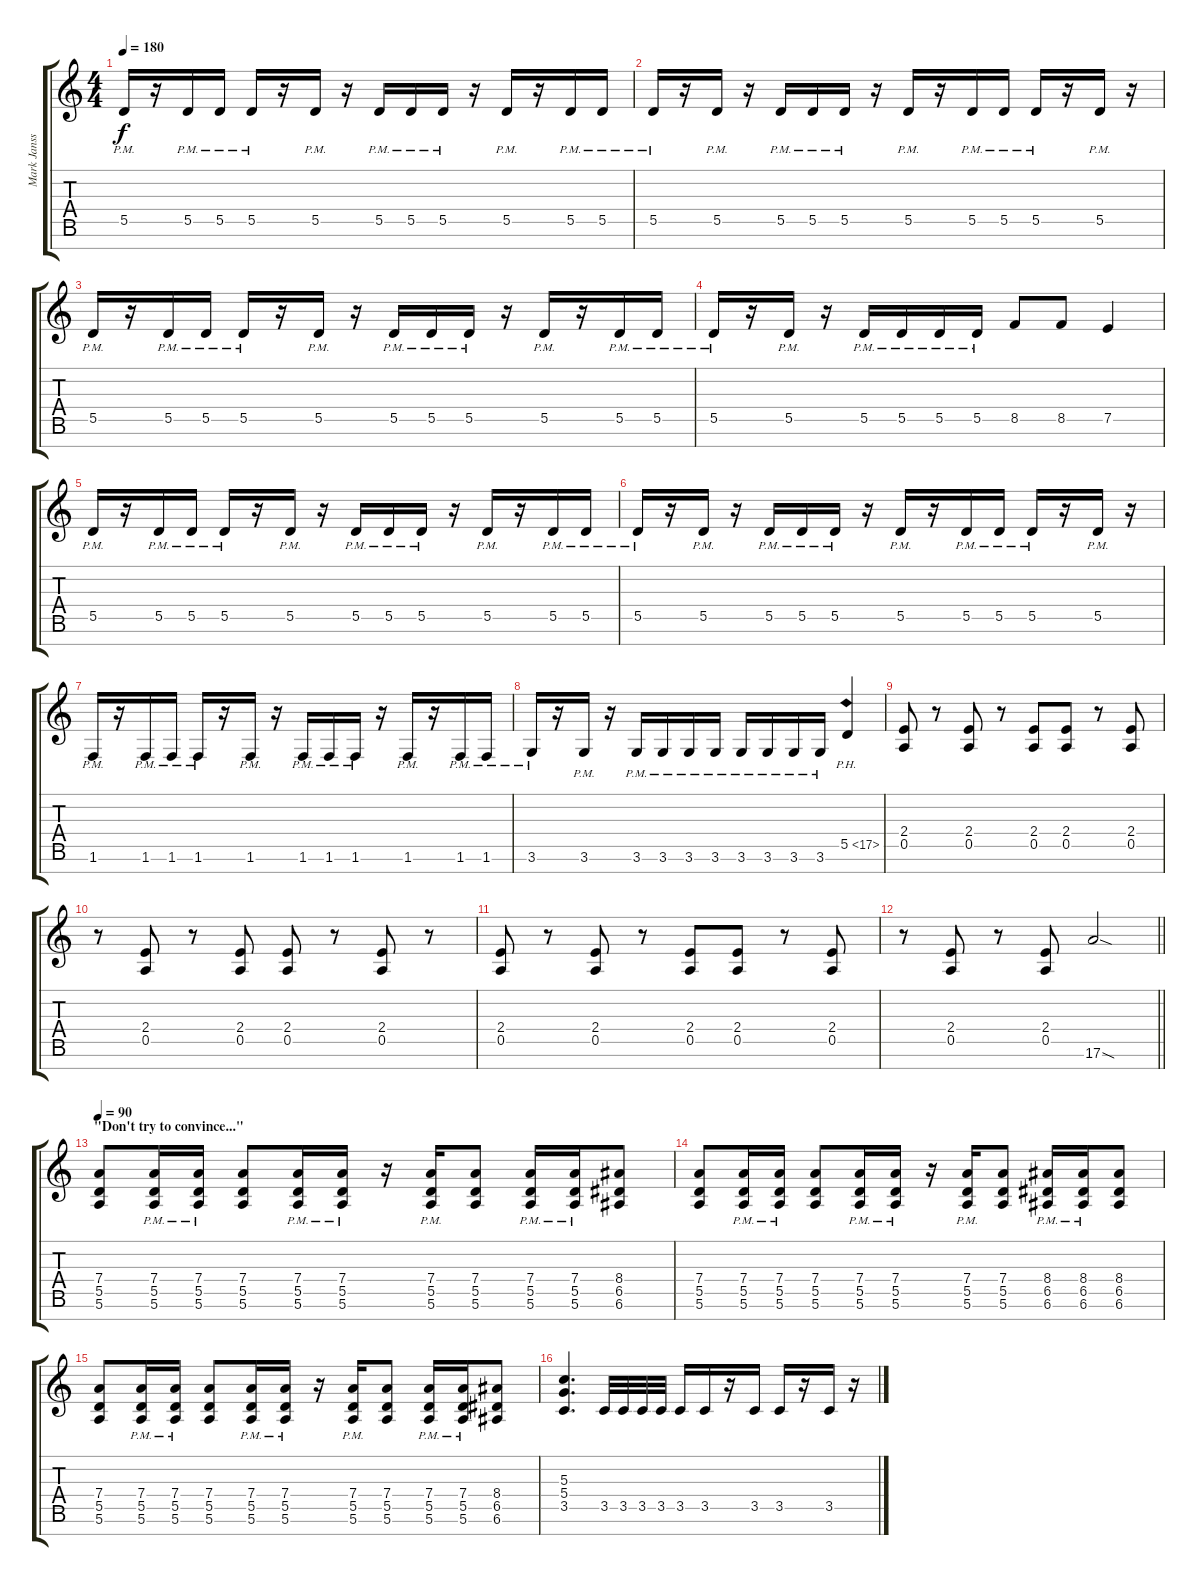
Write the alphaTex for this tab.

\track ("Mark Janssen" "Mark Janss") {instrument distortionguitar}
\staff {score tabs}
\tuning (E4 B3 G3 D3 A2 E2 B1) {hide}
\ts (4 4)
\tempo 180
\clef g2
\ks c
5.5{pm}.16{dy f} r.16 5.5{pm}.16 5.5{pm}.16 5.5{pm}.16 r.16 5.5{pm}.16 r.16 5.5{pm}.16 5.5{pm}.16 5.5{pm}.16 r.16 5.5{pm}.16 r.16 5.5{pm}.16 5.5{pm}.16 |
5.5{pm}.16 r.16 5.5{pm}.16 r.16 5.5{pm}.16 5.5{pm}.16 5.5{pm}.16 r.16 5.5{pm}.16 r.16 5.5{pm}.16 5.5{pm}.16 5.5{pm}.16 r.16 5.5{pm}.16 r.16 |
5.5{pm}.16 r.16 5.5{pm}.16 5.5{pm}.16 5.5{pm}.16 r.16 5.5{pm}.16 r.16 5.5{pm}.16 5.5{pm}.16 5.5{pm}.16 r.16 5.5{pm}.16 r.16 5.5{pm}.16 5.5{pm}.16 |
5.5{pm}.16 r.16 5.5{pm}.16 r.16 5.5{pm}.16 5.5{pm}.16 5.5{pm}.16 5.5{pm}.16 8.5.8 8.5.8 7.5.4 |
5.5{pm}.16 r.16 5.5{pm}.16 5.5{pm}.16 5.5{pm}.16 r.16 5.5{pm}.16 r.16 5.5{pm}.16 5.5{pm}.16 5.5{pm}.16 r.16 5.5{pm}.16 r.16 5.5{pm}.16 5.5{pm}.16 |
5.5{pm}.16 r.16 5.5{pm}.16 r.16 5.5{pm}.16 5.5{pm}.16 5.5{pm}.16 r.16 5.5{pm}.16 r.16 5.5{pm}.16 5.5{pm}.16 5.5{pm}.16 r.16 5.5{pm}.16 r.16 |
1.6{pm}.16 r.16 1.6{pm}.16 1.6{pm}.16 1.6{pm}.16 r.16 1.6{pm}.16 r.16 1.6{pm}.16 1.6{pm}.16 1.6{pm}.16 r.16 1.6{pm}.16 r.16 1.6{pm}.16 1.6{pm}.16 |
3.6{pm}.16 r.16 3.6{pm}.16 r.16 3.6{pm}.16 3.6{pm}.16 3.6{pm}.16 3.6{pm}.16 3.6{pm}.16 3.6{pm}.16 3.6{pm}.16 3.6{pm}.16 5.5{ph 12}.4 |
(2.4 0.5).8 r.8 (2.4 0.5).8 r.8 (2.4 0.5).8 (2.4 0.5).8 r.8 (2.4 0.5).8 |
r.8 (2.4 0.5).8 r.8 (2.4 0.5).8 (2.4 0.5).8 r.8 (2.4 0.5).8 r.8 |
(2.4 0.5).8 r.8 (2.4 0.5).8 r.8 (2.4 0.5).8 (2.4 0.5).8 r.8 (2.4 0.5).8 |
\barLineRight lightlight
r.8 (2.4 0.5).8 r.8 (2.4 0.5).8 17.6{sod}.2 |
\section ("" "\"Don't try to convince...\"")
\tempo 90
(7.4 5.5 5.6).8 (7.4{pm} 5.5{pm} 5.6{pm}).16 (7.4{pm} 5.5{pm} 5.6{pm}).16 (7.4 5.5 5.6).8 (7.4{pm} 5.5{pm} 5.6{pm}).16 (7.4{pm} 5.5{pm} 5.6{pm}).16 r.16 (7.4{pm} 5.5{pm} 5.6{pm}).16 (7.4 5.5 5.6).8 (7.4{pm} 5.5{pm} 5.6{pm}).16 (7.4{pm} 5.5{pm} 5.6{pm}).16 (8.4 6.5 6.6).8 |
(7.4 5.5 5.6).8 (7.4{pm} 5.5{pm} 5.6{pm}).16 (7.4{pm} 5.5{pm} 5.6{pm}).16 (7.4 5.5 5.6).8 (7.4{pm} 5.5{pm} 5.6{pm}).16 (7.4{pm} 5.5{pm} 5.6{pm}).16 r.16 (7.4{pm} 5.5{pm} 5.6{pm}).16 (7.4 5.5 5.6).8 (8.4{pm} 6.5{pm} 6.6{pm}).16 (8.4{pm} 6.5{pm} 6.6{pm}).16 (8.4 6.5 6.6).8 |
(7.4 5.5 5.6).8 (7.4{pm} 5.5{pm} 5.6{pm}).16 (7.4{pm} 5.5{pm} 5.6{pm}).16 (7.4 5.5 5.6).8 (7.4{pm} 5.5{pm} 5.6{pm}).16 (7.4{pm} 5.5{pm} 5.6{pm}).16 r.16 (7.4{pm} 5.5{pm} 5.6{pm}).16 (7.4 5.5 5.6).8 (7.4{pm} 5.5{pm} 5.6{pm}).16 (7.4{pm} 5.5{pm} 5.6{pm}).16 (8.4 6.5 6.6).8 |
(5.3 5.4 3.5).4{d} 3.5.32 3.5.32 3.5.32 3.5.32 3.5.16 3.5.16 r.16 3.5.16 3.5.16 r.16 3.5.16 r.16
